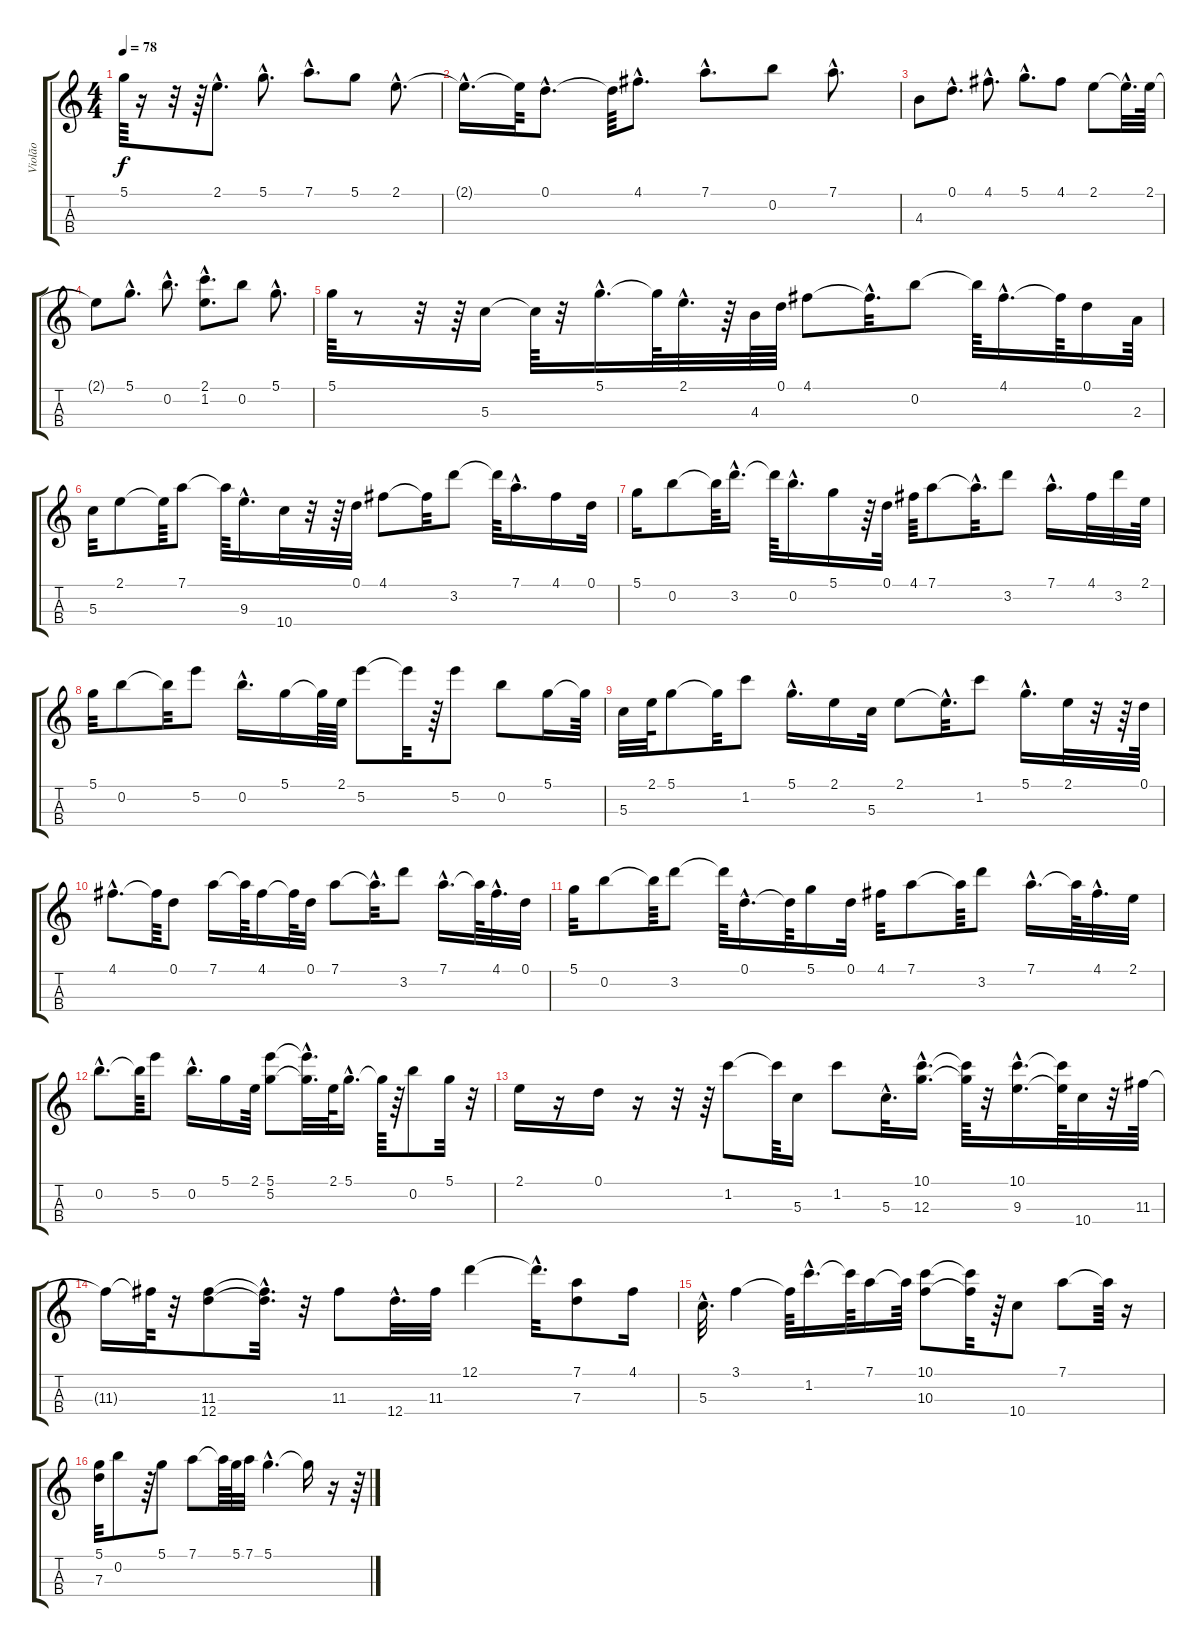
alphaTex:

\track ("Violão" "Violão") {instrument acousticguitarsteel}
\staff {score tabs}
\tuning (D4 B4 G3 D3) {hide}
\ts (4 4)
\tempo 78
\clef g2
\ks c
5.1{t}.64{dy f} r.16 r.32 r.64 2.1{hac}.8{d} 5.1{hac}.8{d} 7.1{hac}.8{d} 5.1.8 2.1{hac}.8{d} |
2.1{hac t}.16{d} 2.1{t}.64 0.1{hac}.8{d} 0.1{t}.64 4.1{hac}.8{d} 7.1{hac}.8{d} 0.2.8 7.1{hac}.8{d} |
4.3.8 0.1{hac}.8{d} 4.1{hac}.8{d} 5.1{hac}.8{d} 4.1.8 2.1.8 2.1{hac t}.32{d} 2.1.64 |
2.1{t}.8 5.1{hac}.8{d} 0.2{hac}.8{d} (2.1{hac} 1.2{hac}).8{d} 0.2.8 5.1{hac}.8{d} |
5.1.64 r.8 r.32 r.64 5.3.16 5.3{t}.64 r.32 5.1{hac}.16{d} 5.1{t}.64 2.1{hac}.32{d} r.64 4.3.64 0.1.64 4.1.8 4.1{hac t}.32{d} 0.2.8 0.2{t}.64 4.1{hac}.16{d} 4.1{t}.64 0.1.16 2.3.64 |
5.3.32 2.1.8 2.1{t}.64 7.1.8 7.1{t}.64 9.3{hac}.16{d} 10.4.32 r.32 r.64 0.1.32 4.1.8 4.1{t}.32 3.2.8 3.2{t}.64 7.1{hac}.16{d} 4.1.16 0.1.32 |
5.1.16 0.2.8 0.2{t}.64 3.2{hac}.16{d} 3.2{t}.64 0.2{hac}.16{d} 5.1.16 r.64 0.1.32 4.1.64 7.1.8 7.1{hac t}.32{d} 3.2.8 7.1{hac}.16{d} 4.1.32 3.2.32 2.1.64 |
5.1.32 0.2.8 0.2{t}.32 5.2.8 0.2{hac}.16{d} 5.1.16 5.1{t}.64 2.1.64 5.2.8 5.2{t}.32 r.64 5.2.8 0.2.8 5.1.16 5.1{t}.64 |
5.3.32 2.1.64 5.1.8 5.1{t}.32 1.2.8 5.1{hac}.16{d} 2.1.16 5.3.32 2.1.8 2.1{hac t}.32{d} 1.2.8 5.1{hac}.16{d} 2.1.32 r.32 r.64 0.1.64 |
4.1{hac}.8{d} 4.1{t}.64 0.1.8 7.1.16 7.1{t}.64 4.1.16 4.1{t}.64 0.1.32 7.1.8 7.1{hac t}.32{d} 3.2.8 7.1{hac}.16{d} 7.1{t}.64 4.1{hac}.32{d} 0.1.32 |
5.1.32 0.2.8 0.2{t}.64 3.2.8 3.2{t}.64 0.1{hac}.16{d} 0.1{t}.64 5.1.16 0.1.32 4.1.32 7.1.8 7.1{t}.64 3.2.8 7.1{hac}.16{d} 7.1{t}.64 4.1{hac}.32{d} 2.1.32 |
0.2{hac}.8{d} 0.2{t}.64 5.2.8 0.2{hac}.16{d} 5.1.16 2.1.64 (5.1 5.2).8 (5.1{hac t} 5.2{hac t}).32{d} 2.1.64 5.1{hac}.16{d} 5.1{t}.64 r.64 0.2.8 5.1.32 r.32 |
2.1.16 r.16 0.1.16 r.16 r.32 r.64 1.2.8 1.2{t}.64 5.3.16 1.2.8 5.3{hac}.32{d} (10.1{hac} 12.3{hac}).16{d} (10.1{t} 12.3{t}).64 r.32 (10.1{hac} 9.3{hac}).16{d} (10.1{t} 9.3{t}).64 10.4.32 r.32 11.3.64 |
11.3{t}.16 11.3{t}.64 r.32 (11.3 12.4).8 (11.3{hac t} 12.4{hac t}).32{d} r.32 11.3.8 12.4{hac}.32{d} 11.3.32 12.1.4 12.1{hac t}.32{d} (7.1 7.3).8 4.1.16 |
5.3{hac}.32{d} 3.1.4 3.1{t}.64 1.2{hac}.16{d} 1.2{t}.64 7.1.16 7.1{t}.64 (10.1 10.3).8 (10.1{t} 10.3{t}).32 r.64 10.4.8 7.1.8 7.1{t}.64 r.16 |
(5.1 7.3).32 0.2.8 r.64 5.1.8 7.1.8 7.1{t}.64 5.1.64 7.1.32 5.1{hac}.4{d} 5.1{t}.16 r.16 r.64
